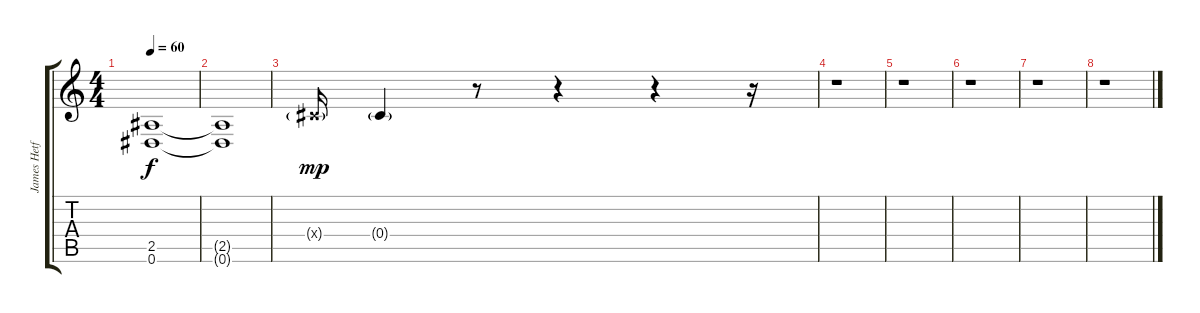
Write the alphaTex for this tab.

\track ("James Hetfeild" "James Hetf") {instrument distortionguitar}
\staff {score tabs}
\tuning (Eb4 Bb3 Gb3 Db3 Ab2 Eb2) {hide}
\ts (4 4)
\tempo 60
\clef g2
\ks c
(2.5 0.6).1{dy f} |
(2.5{t} 0.6{t}).1 |
0.4{g x}.16{dy mp} 0.4{g}.4 r.8 r.4 r.4 r.16 |
r.1 |
r.1 |
r.1 |
r.1 |
r.1
